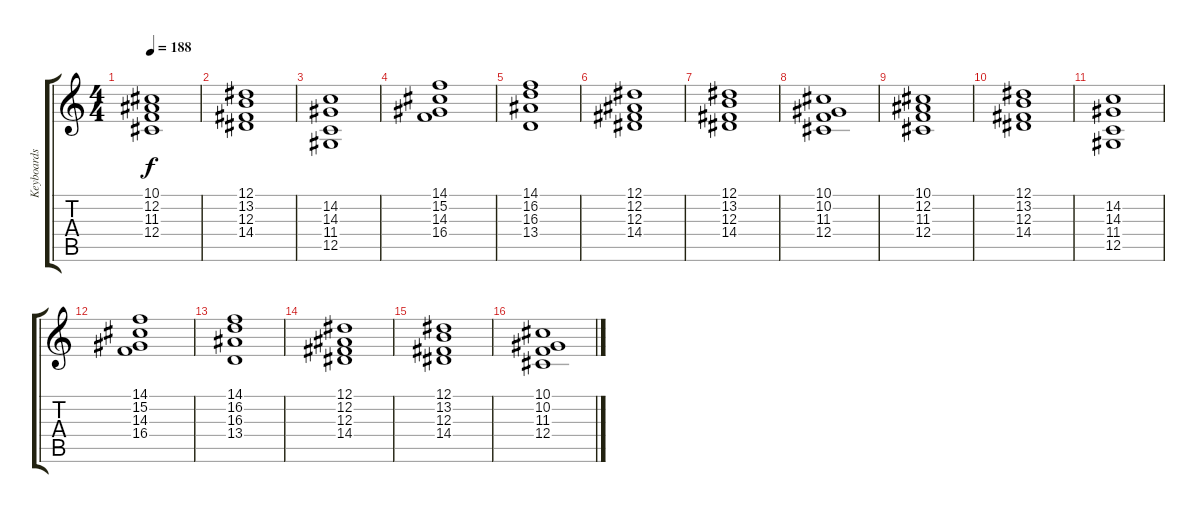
\track ("Keyboards" "Keyboards") {instrument stringensemble1}
\staff {score tabs}
\tuning (Eb4 Bb3 Gb3 Db3 Ab2 Eb2) {hide}
\ts (4 4)
\tempo 188
\clef g2
\ks c
(10.1 12.2 11.3 12.4).1{dy f} |
(12.1 13.2 12.3 14.4).1 |
(14.2 14.3 11.4 12.5).1 |
(14.1 15.2 14.3 16.4).1 |
(14.1 16.2 16.3 13.4).1 |
(12.1 12.2 12.3 14.4).1 |
(12.1 13.2 12.3 14.4).1 |
(10.1 10.2 11.3 12.4).1 |
(10.1 12.2 11.3 12.4).1 |
(12.1 13.2 12.3 14.4).1 |
(14.2 14.3 11.4 12.5).1 |
(14.1 15.2 14.3 16.4).1 |
(14.1 16.2 16.3 13.4).1 |
(12.1 12.2 12.3 14.4).1 |
(12.1 13.2 12.3 14.4).1 |
(10.1 10.2 11.3 12.4).1
